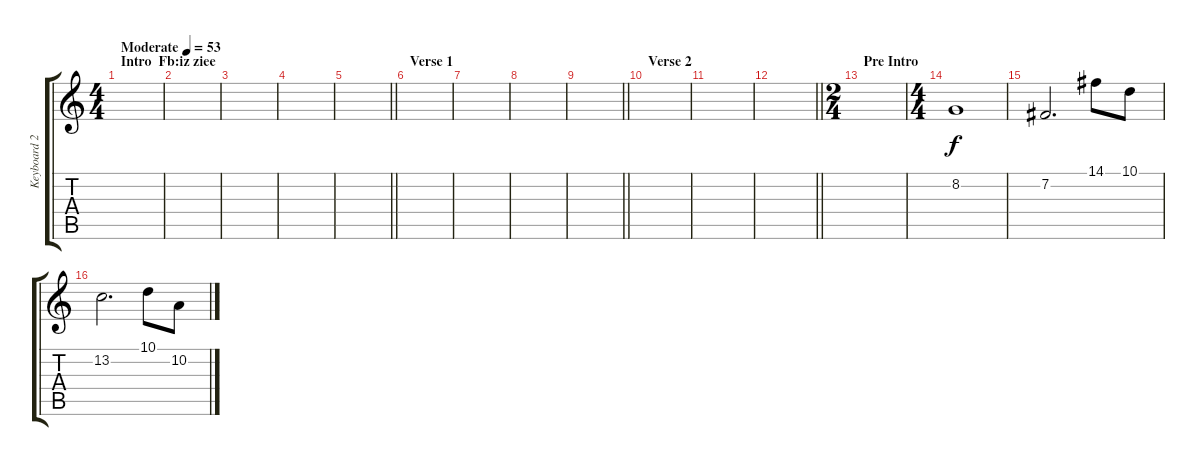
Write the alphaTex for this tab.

\track ("Keyboard 2" "Keyboard 2") {instrument stringensemble1}
\staff {score tabs}
\tuning (E4 B3 G3 D3 A2 E2) {hide}
\ts (4 4)
\section ("" "Intro  Fb:iz ziee")
\tempo (53 "Moderate")
\clef g2
\ks c
|
|
|
|
\barLineRight lightlight
|
\section ("" "Verse 1")
|
|
|
\barLineRight lightlight
|
\section ("" "Verse 2")
|
|
\barLineRight lightlight
|
\ts (2 4)
\section ("" "Pre Intro")
|
\ts (4 4)
8.2.1 |
7.2.2{d} 14.1.8 10.1.8 |
13.2.2{d} 10.1.8 10.2.8
